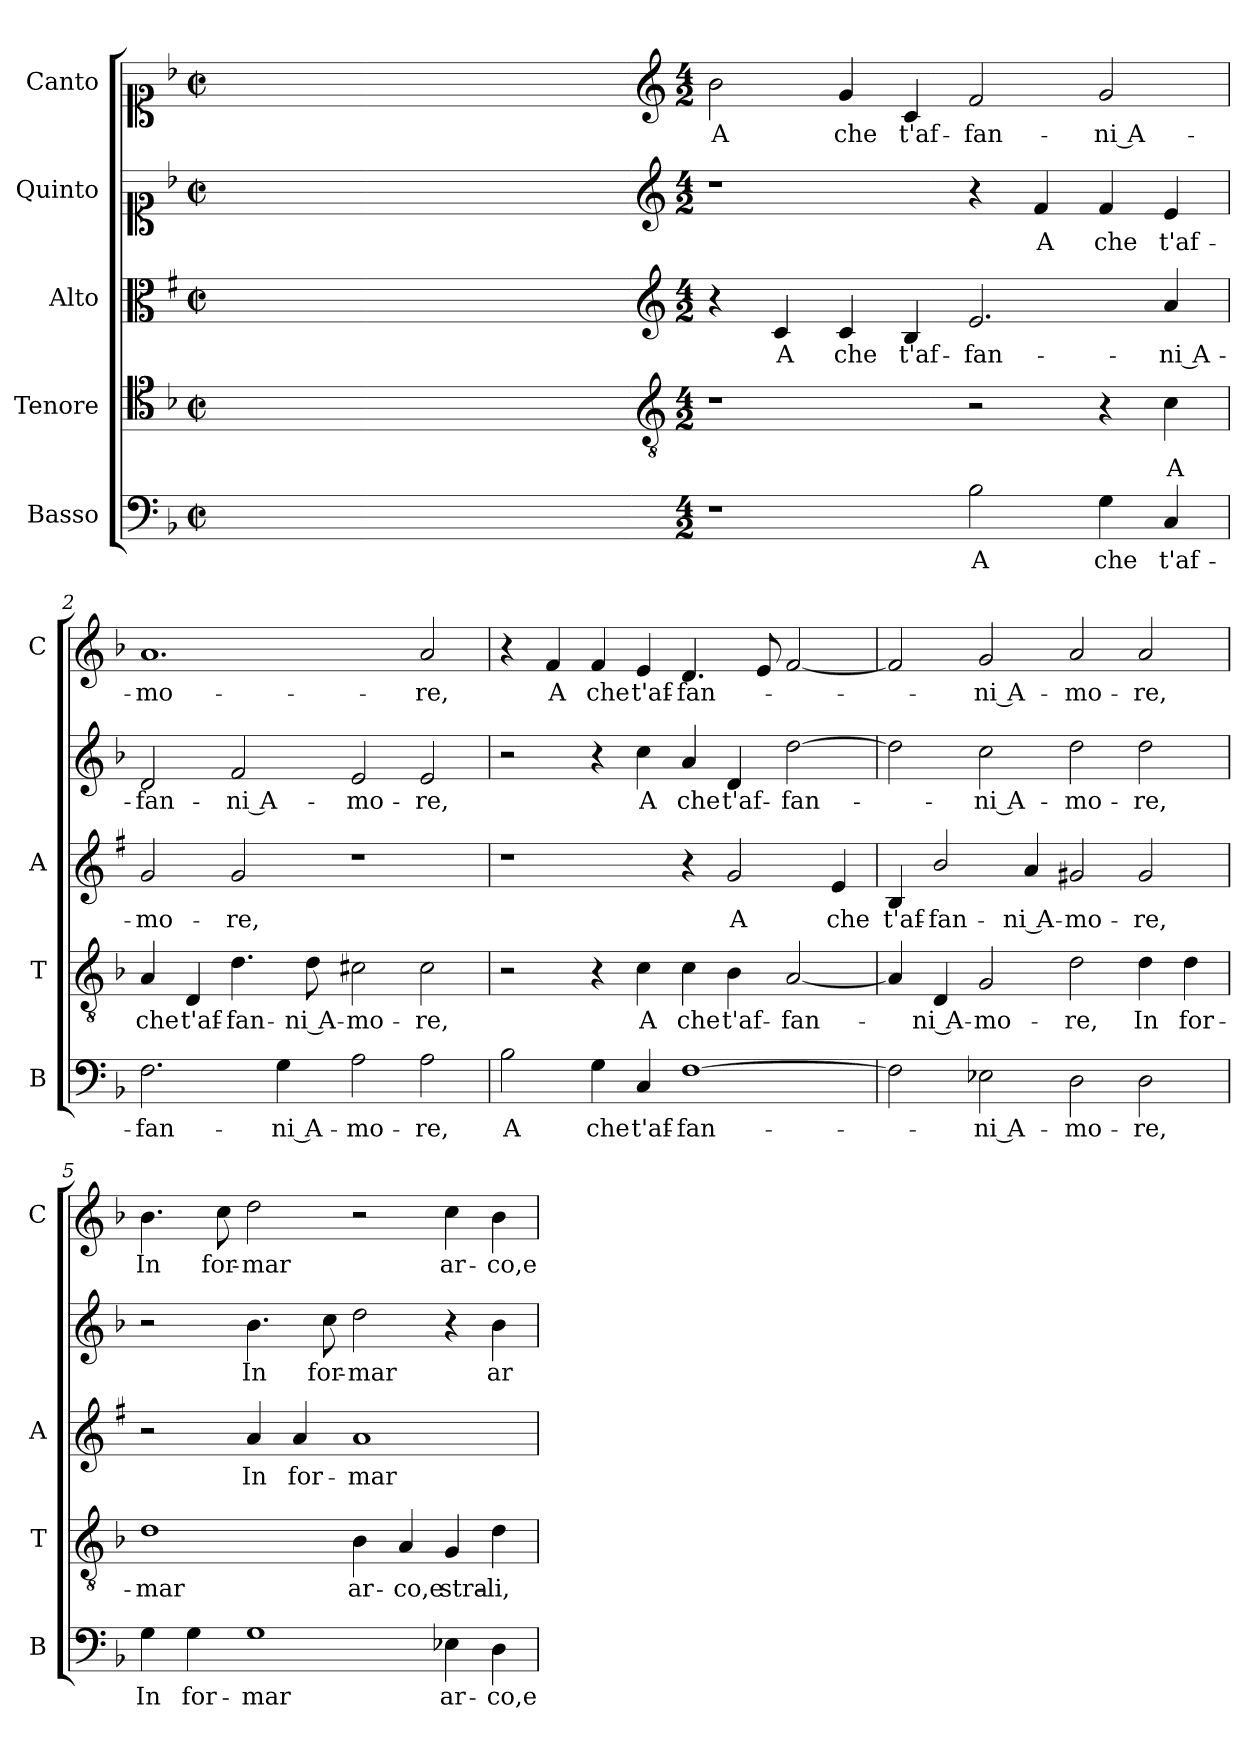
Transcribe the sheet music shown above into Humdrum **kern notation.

**kern	**text	**kern	**text	**kern	**text	**kern	**text	**kern	**text
*part5	*part5	*part4	*part4	*part3	*part3	*part2	*part2	*part1	*part1
*staff5	*staff5	*staff4	*staff4	*staff3	*staff3	*staff2	*staff2	*staff1	*staff1
*I"Basso	*	*I"Tenore	*	*I"Alto	*	*I"Quinto	*	*I"Canto	*
*I'B	*	*I'T	*	*I'A	*	*	*	*I'C	*
*clefF4	*	*clefC4	*	*clefC3	*	*clefC1	*	*clefC1	*
*	*	*	*	*ITrd1c2	*	*	*	*	*
*k[b-]	*	*k[b-]	*	*k[b-]	*	*k[b-]	*	*k[b-]	*
*F:	*	*F:	*	*F:	*	*F:	*	*F:	*
*M2/2	*	*M2/2	*	*M2/2	*	*M2/2	*	*M2/2	*
*met(c|)	*	*met(c|)	*	*met(c|)	*	*met(c|)	*	*met(c|)	*
=	=	=	=	=	=	=	=	=	=
1ryy	.	1ryy	.	1ryy	.	1ryy	.	1ryy	.
=1X-	=1X-	=1X-	=1X-	=1X-	=1X-	=1X-	=1X-	=1X-	=1X-
4ryy	.	4ryy	.	4ryy	.	4ryy	.	4ryy	.
4ryy	.	4ryy	.	4ryy	.	4ryy	.	4ryy	.
4ryy	.	4ryy	.	4ryy	.	4ryy	.	4ryy	.
4ryy	.	4ryy	.	4ryy	.	4ryy	.	4ryy	.
=1-	=1-	=1-	=1-	=1-	=1-	=1-	=1-	=1-	=1-
*	*	*clefGv2	*	*clefG2	*	*clefG2	*	*clefG2	*
*M4/2	*	*M4/2	*	*M4/2	*	*M4/2	*	*M4/2	*
!	!	!	!	!	!	!	!	!	!LO:LY:b
1r	.	1r	.	4r	.	1r	.	2b-\	A
!	!	!	!	!	!LO:LY:b	!	!	!	!
.	.	.	.	4B-/	A	.	.	.	.
!	!	!	!	!	!LO:LY:b	!	!	!	!LO:LY:b
.	.	.	.	4B-/	che	.	.	4g/	che
!	!	!	!	!	!LO:LY:b	!	!	!	!LO:LY:b
.	.	.	.	4A/	t'af-	.	.	4c/	t'af-
!	!LO:LY:b	!	!	!	!LO:LY:b	!	!	!	!LO:LY:b
2B-\	A	2r	.	2.d/	-fan-	4r	.	2f/	-fan-
!	!	!	!	!	!	!	!LO:LY:b	!	!
.	.	.	.	.	.	4f/	A	.	.
!	!LO:LY:b	!	!	!	!	!	!LO:LY:b	!	!LO:LY:b
4G\	che	4r	.	.	.	4f/	che	2g/	-ni A-
!	!LO:LY:b	!	!LO:LY:b	!	!LO:LY:b	!	!LO:LY:b	!	!
4C/	t'af-	4c\	A	4g/	-ni A-	4e/	t'af-	.	.
=2	=2	=2	=2	=2	=2	=2	=2	=2	=2
!	!LO:LY:b	!	!LO:LY:b	!	!LO:LY:b	!	!LO:LY:b	!	!LO:LY:b
2.F\	-fan-	4A/	che	2f/	-mo-	2d/	-fan-	1.a	-mo-
!	!	!	!LO:LY:b	!	!	!	!	!	!
.	.	4D/	t'af-	.	.	.	.	.	.
!	!	!	!LO:LY:b	!	!LO:LY:b	!	!LO:LY:b	!	!
.	.	4.d\	-fan-	2f/	-re,	2f/	-ni A-	.	.
!	!LO:LY:b	!	!	!	!	!	!	!	!
4G\	-ni A-	.	.	.	.	.	.	.	.
!	!	!	!LO:LY:b	!	!	!	!	!	!
.	.	8d\	-ni A-	.	.	.	.	.	.
!	!LO:LY:b	!	!LO:LY:b	!	!	!	!LO:LY:b	!	!
2A\	-mo-	2c#X\	-mo-	1r	.	2e/	-mo-	.	.
!	!LO:LY:b	!	!LO:LY:b	!	!	!	!LO:LY:b	!	!LO:LY:b
2A\	-re,	2c#\	-re,	.	.	2e/	-re,	2a/	-re,
=3	=3	=3	=3	=3	=3	=3	=3	=3	=3
!	!LO:LY:b	!	!	!	!	!	!	!	!
2B-\	A	2r	.	1r	.	2r	.	4r	.
!	!	!	!	!	!	!	!	!	!LO:LY:b
.	.	.	.	.	.	.	.	4f/	A
!	!LO:LY:b	!	!	!	!	!	!	!	!LO:LY:b
4G\	che	4r	.	.	.	4r	.	4f/	che
!	!LO:LY:b	!	!LO:LY:b	!	!	!	!LO:LY:b	!	!LO:LY:b
4C/	t'af-	4c\	A	.	.	4cc\	A	4e/	t'af-
!	!LO:LY:b	!	!LO:LY:b	!	!	!	!LO:LY:b	!	!LO:LY:b
[1F	-fan-	4c\	che	4r	.	4a/	che	4.d/	-fan-
!	!	!	!LO:LY:b	!	!LO:LY:b	!	!LO:LY:b	!	!
.	.	4B-\	t'af-	2f/	A	4d/	t'af-	.	.
.	.	.	.	.	.	.	.	8e/	.
!	!	!	!LO:LY:b	!	!	!	!LO:LY:b	!	!
.	.	[2A/	-fan-	.	.	[2dd\	-fan-	[2f/	.
!	!	!	!	!	!LO:LY:b	!	!	!	!
.	.	.	.	4d/	che	.	.	.	.
!!LO:LB:g=z
=4	=4	=4	=4	=4	=4	=4	=4	=4	=4
!	!	!	!	!	!LO:LY:b	!	!	!	!
2F\]	.	4A/]	.	4A/	t'af-	2dd\]	.	2f/]	.
!	!	!	!LO:LY:b	!	!LO:LY:b	!	!	!	!
.	.	4D/	-ni A-	2a/	-fan-	.	.	.	.
!	!LO:LY:b	!	!LO:LY:b	!	!	!	!LO:LY:b	!	!LO:LY:b
2E-X\	-ni A-	2G/	-mo-	.	.	2cc\	-ni A-	2g/	-ni A-
!	!	!	!	!	!LO:LY:b	!	!	!	!
.	.	.	.	4g/	-ni A-	.	.	.	.
!	!LO:LY:b	!	!LO:LY:b	!	!LO:LY:b	!	!LO:LY:b	!	!LO:LY:b
2D\	-mo-	2d\	-re,	2f#X/	-mo-	2dd\	-mo-	2a/	-mo-
!	!LO:LY:b	!	!LO:LY:b	!	!LO:LY:b	!	!LO:LY:b	!	!LO:LY:b
2D\	-re,	4d\	In	2f#/	-re,	2dd\	-re,	2a/	-re,
!	!	!	!LO:LY:b	!	!	!	!	!	!
.	.	4d\	for-	.	.	.	.	.	.
=5	=5	=5	=5	=5	=5	=5	=5	=5	=5
!	!LO:LY:b	!	!LO:LY:b	!	!	!	!	!	!LO:LY:b
4G\	In	1d	-mar	2r	.	2r	.	4.b-\	In
!	!LO:LY:b	!	!	!	!	!	!	!	!
4G\	for-	.	.	.	.	.	.	.	.
!	!	!	!	!	!	!	!	!	!LO:LY:b
.	.	.	.	.	.	.	.	8cc\	for-
!	!LO:LY:b	!	!	!	!LO:LY:b	!	!LO:LY:b	!	!LO:LY:b
1G	-mar	.	.	4g/	In	4.b-\	In	2dd\	-mar
!	!	!	!	!	!LO:LY:b	!	!	!	!
.	.	.	.	4g/	for-	.	.	.	.
!	!	!	!	!	!	!	!LO:LY:b	!	!
.	.	.	.	.	.	8cc\	for-	.	.
!	!	!	!LO:LY:b	!	!LO:LY:b	!	!LO:LY:b	!	!
.	.	4B-\	ar-	1g	-mar	2dd\	-mar	2r	.
!	!	!	!LO:LY:b	!	!	!	!	!	!
.	.	4A/	-co,e	.	.	.	.	.	.
!	!LO:LY:b	!	!LO:LY:b	!	!	!	!	!	!LO:LY:b
4E-X\	ar-	4G/	stra-	.	.	4r	.	4cc\	ar-
!	!LO:LY:b	!	!LO:LY:b	!	!	!	!LO:LY:b	!	!LO:LY:b
4D\	-co,e	4d\	-li,	.	.	4b-\	ar-	4b-\	-co,e
=	=	=	=	=	=	=	=	=	=
*-	*-	*-	*-	*-	*-	*-	*-	*-	*-
